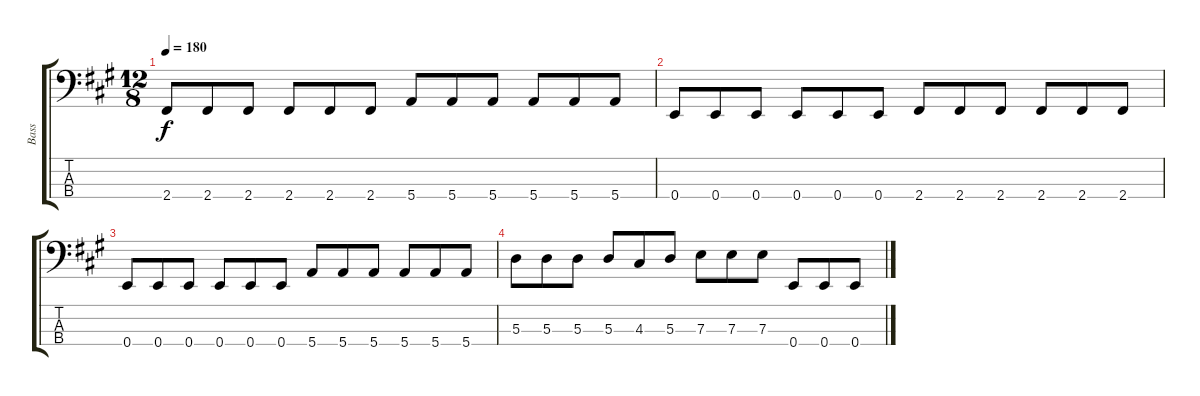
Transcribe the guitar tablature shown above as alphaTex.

\track ("Bass" "Bass") {instrument electricbassfinger}
\staff {score tabs}
\tuning (G2 D2 A1 E1) {hide}
\ts (12 8)
\tempo 180
\clef f4
\ks a
2.4.8{dy f} 2.4.8 2.4.8 2.4.8 2.4.8 2.4.8 5.4.8 5.4.8 5.4.8 5.4.8 5.4.8 5.4.8 |
0.4.8 0.4.8 0.4.8 0.4.8 0.4.8 0.4.8 2.4.8 2.4.8 2.4.8 2.4.8 2.4.8 2.4.8 |
0.4.8 0.4.8 0.4.8 0.4.8 0.4.8 0.4.8 5.4.8 5.4.8 5.4.8 5.4.8 5.4.8 5.4.8 |
5.3.8 5.3.8 5.3.8 5.3.8 4.3.8 5.3.8 7.3.8 7.3.8 7.3.8 0.4.8 0.4.8 0.4.8
